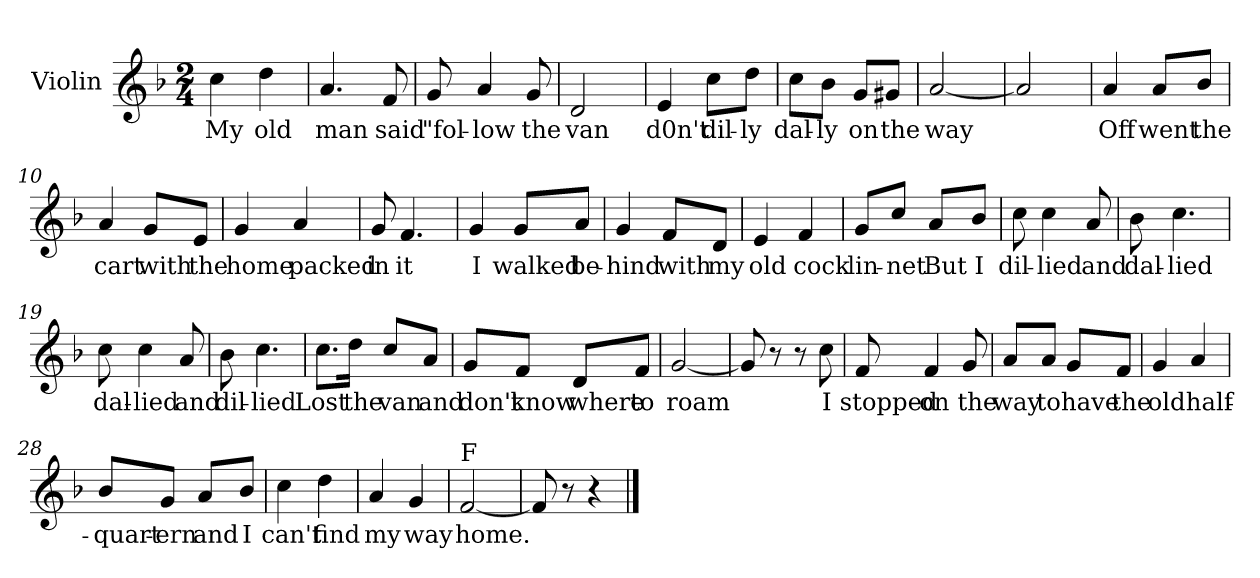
**kern	**text
*part1	*part1
*staff1	*staff1
*I"Violin	*
*I'Vln	*
*clefG2	*
*k[b-]	*
*F:	*
*M2/4	*
=1	=1
4cc\	My
4dd\	old
=2	=2
4.a/	man
8f/	said
=3	=3
8g/	"fol-
4a/	-low
8g/	the
=4	=4
2d/	van
!!LO:LB:g=z
=5	=5
4e/	d0n't
8cc\L	dil-
8dd\J	-ly
=6	=6
8cc\L	dal-
8b-\J	-ly
8g/L	on
8g#X/J	the
=7	=7
[2a/	way
=8	=8
2a/]	.
!!LO:LB:g=z
=9	=9
4a/	Off
8a/L	went
8b-/J	the
=10	=10
4a/	cart
8g/L	with
8e/J	the
=11	=11
4g/	home
4a/	packed
=12	=12
8g/	in
4.f/	it
!!LO:LB:g=z
=13	=13
4g/	I
8g/L	walked
8a/J	be-
=14	=14
4g/	-hind
8f/L	with
8d/J	my
=15	=15
4e/	old
4f/	cock
=16	=16
8g/L	lin-
8cc/J	-net
8a/L	But
8b-/J	I
!!LO:LB:g=z
=17	=17
8cc\	dil-
4cc\	-lied
8a/	and
=18	=18
8b-\	dal-
4.cc\	-lied
=19	=19
8cc\	dal-
4cc\	-lied
8a/	and
=20	=20
8b-\	dil-
4.cc\	-lied
!!LO:LB:g=z
=21	=21
8.cc\L	Lost
16dd\Jk	the
8cc/L	van
8a/J	and
=22	=22
8g/L	don't
8f/J	know
8d/L	where
8f/J	to
=23	=23
[2g/	roam
=24	=24
8g/]	.
8r	.
8r	.
8cc\	I
=25	=25
8f/	stopped
4f/	on
8g/	the
=26	=26
8a/L	way
8a/J	to
8g/L	have
8f/J	the
=27	=27
4g/	old
4a/	half-
!!LO:LB:g=z
=28	=28
8b-/L	-quart-
8g/J	-ern
8a/L	and
8b-/J	I
=29	=29
4cc\	can't
4dd\	find
=30	=30
4a/	my
4g/	way
=31	=31
!LO:TX:a:t=F	!
[2f/	home.
=32	=32
8f/]	.
8r	.
4r	.
==	==
*-	*-
